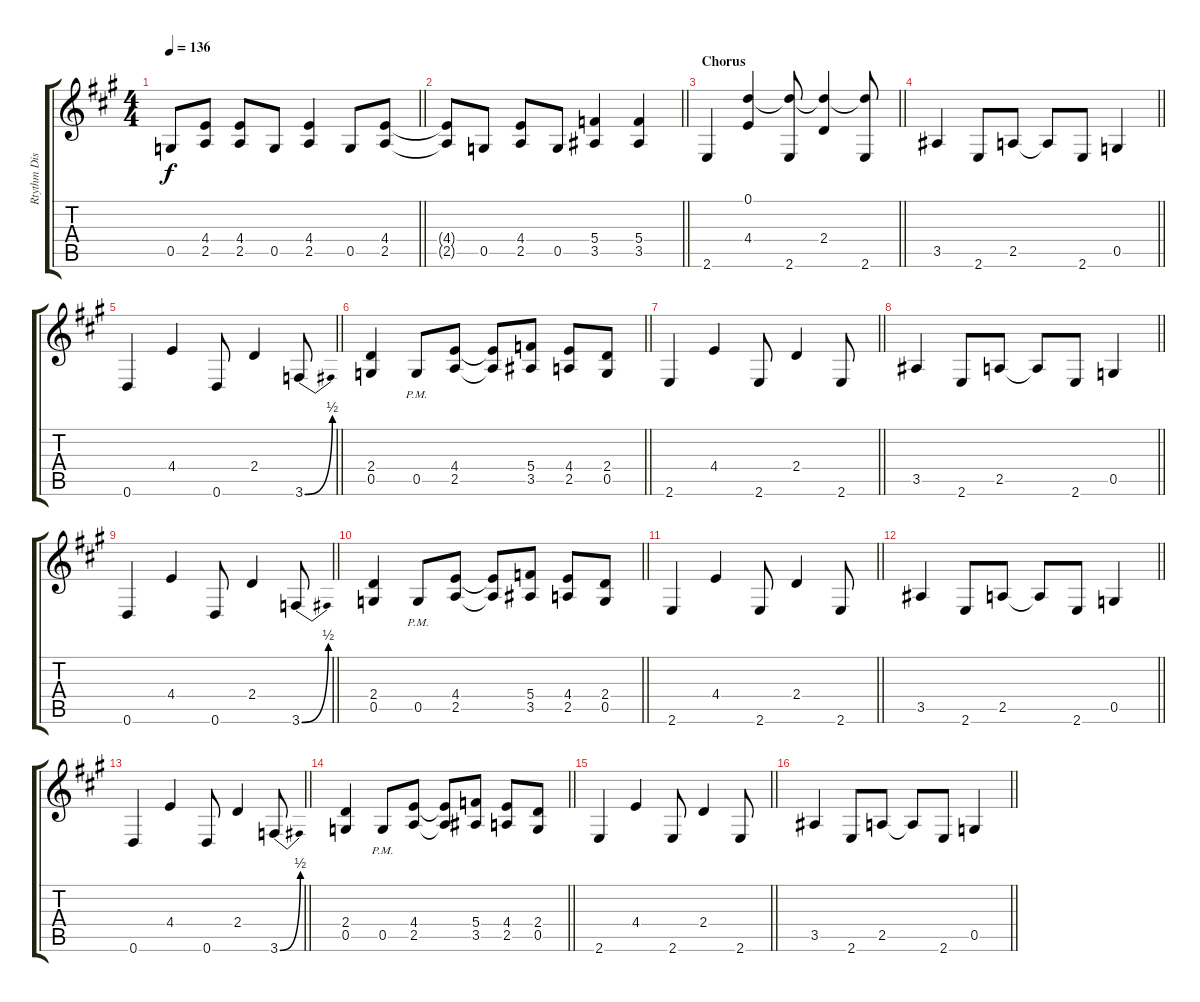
\track ("Rtythm Distortion" "Rtythm Dis") {instrument distortionguitar}
\staff {score tabs}
\tuning (D4 A3 F3 C3 G2 D2) {hide}
\ts (4 4)
\tempo 136
\clef g2
\barLineRight lightlight
\ks a
0.5.8{dy f} (4.4 2.5).8 (4.4 2.5).8 0.5.8 (4.4 2.5).4 0.5.8 (4.4 2.5).8 |
\barLineRight lightlight
(4.4{t} 2.5{t}).8 0.5.8 (4.4 2.5).8 0.5.8 (5.4 3.5).4 (5.4 3.5).4 |
\section ("" "Chorus")
\barLineRight lightlight
2.6.4 (0.1 4.4).4 (0.1{t} 2.6).8 (0.1{t} 2.4).4 (0.1{t} 2.6).8 |
\barLineRight lightlight
3.5.4 2.6.8 2.5.8 2.5{t}.8 2.6.8 0.5.4 |
\barLineRight lightlight
0.6.4 4.4.4 0.6.8 2.4.4 3.6{be (bend 0 0 60 2)}.8 |
\barLineRight lightlight
(2.4 0.5).4 0.5{pm}.8 (4.4 2.5).8 (4.4{t} 2.5{t}).8 (5.4 3.5).8 (4.4 2.5).8 (2.4 0.5).8 |
\barLineRight lightlight
2.6.4 4.4.4 2.6.8 2.4.4 2.6.8 |
\barLineRight lightlight
3.5.4 2.6.8 2.5.8 2.5{t}.8 2.6.8 0.5.4 |
\barLineRight lightlight
0.6.4 4.4.4 0.6.8 2.4.4 3.6{be (bend 0 0 60 2)}.8 |
\barLineRight lightlight
(2.4 0.5).4 0.5{pm}.8 (4.4 2.5).8 (4.4{t} 2.5{t}).8 (5.4 3.5).8 (4.4 2.5).8 (2.4 0.5).8 |
\barLineRight lightlight
2.6.4 4.4.4 2.6.8 2.4.4 2.6.8 |
\barLineRight lightlight
3.5.4 2.6.8 2.5.8 2.5{t}.8 2.6.8 0.5.4 |
\barLineRight lightlight
0.6.4 4.4.4 0.6.8 2.4.4 3.6{be (bend 0 0 60 2)}.8 |
\barLineRight lightlight
(2.4 0.5).4 0.5{pm}.8 (4.4 2.5).8 (4.4{t} 2.5{t}).8 (5.4 3.5).8 (4.4 2.5).8 (2.4 0.5).8 |
\barLineRight lightlight
2.6.4 4.4.4 2.6.8 2.4.4 2.6.8 |
\barLineRight lightlight
3.5.4 2.6.8 2.5.8 2.5{t}.8 2.6.8 0.5.4
